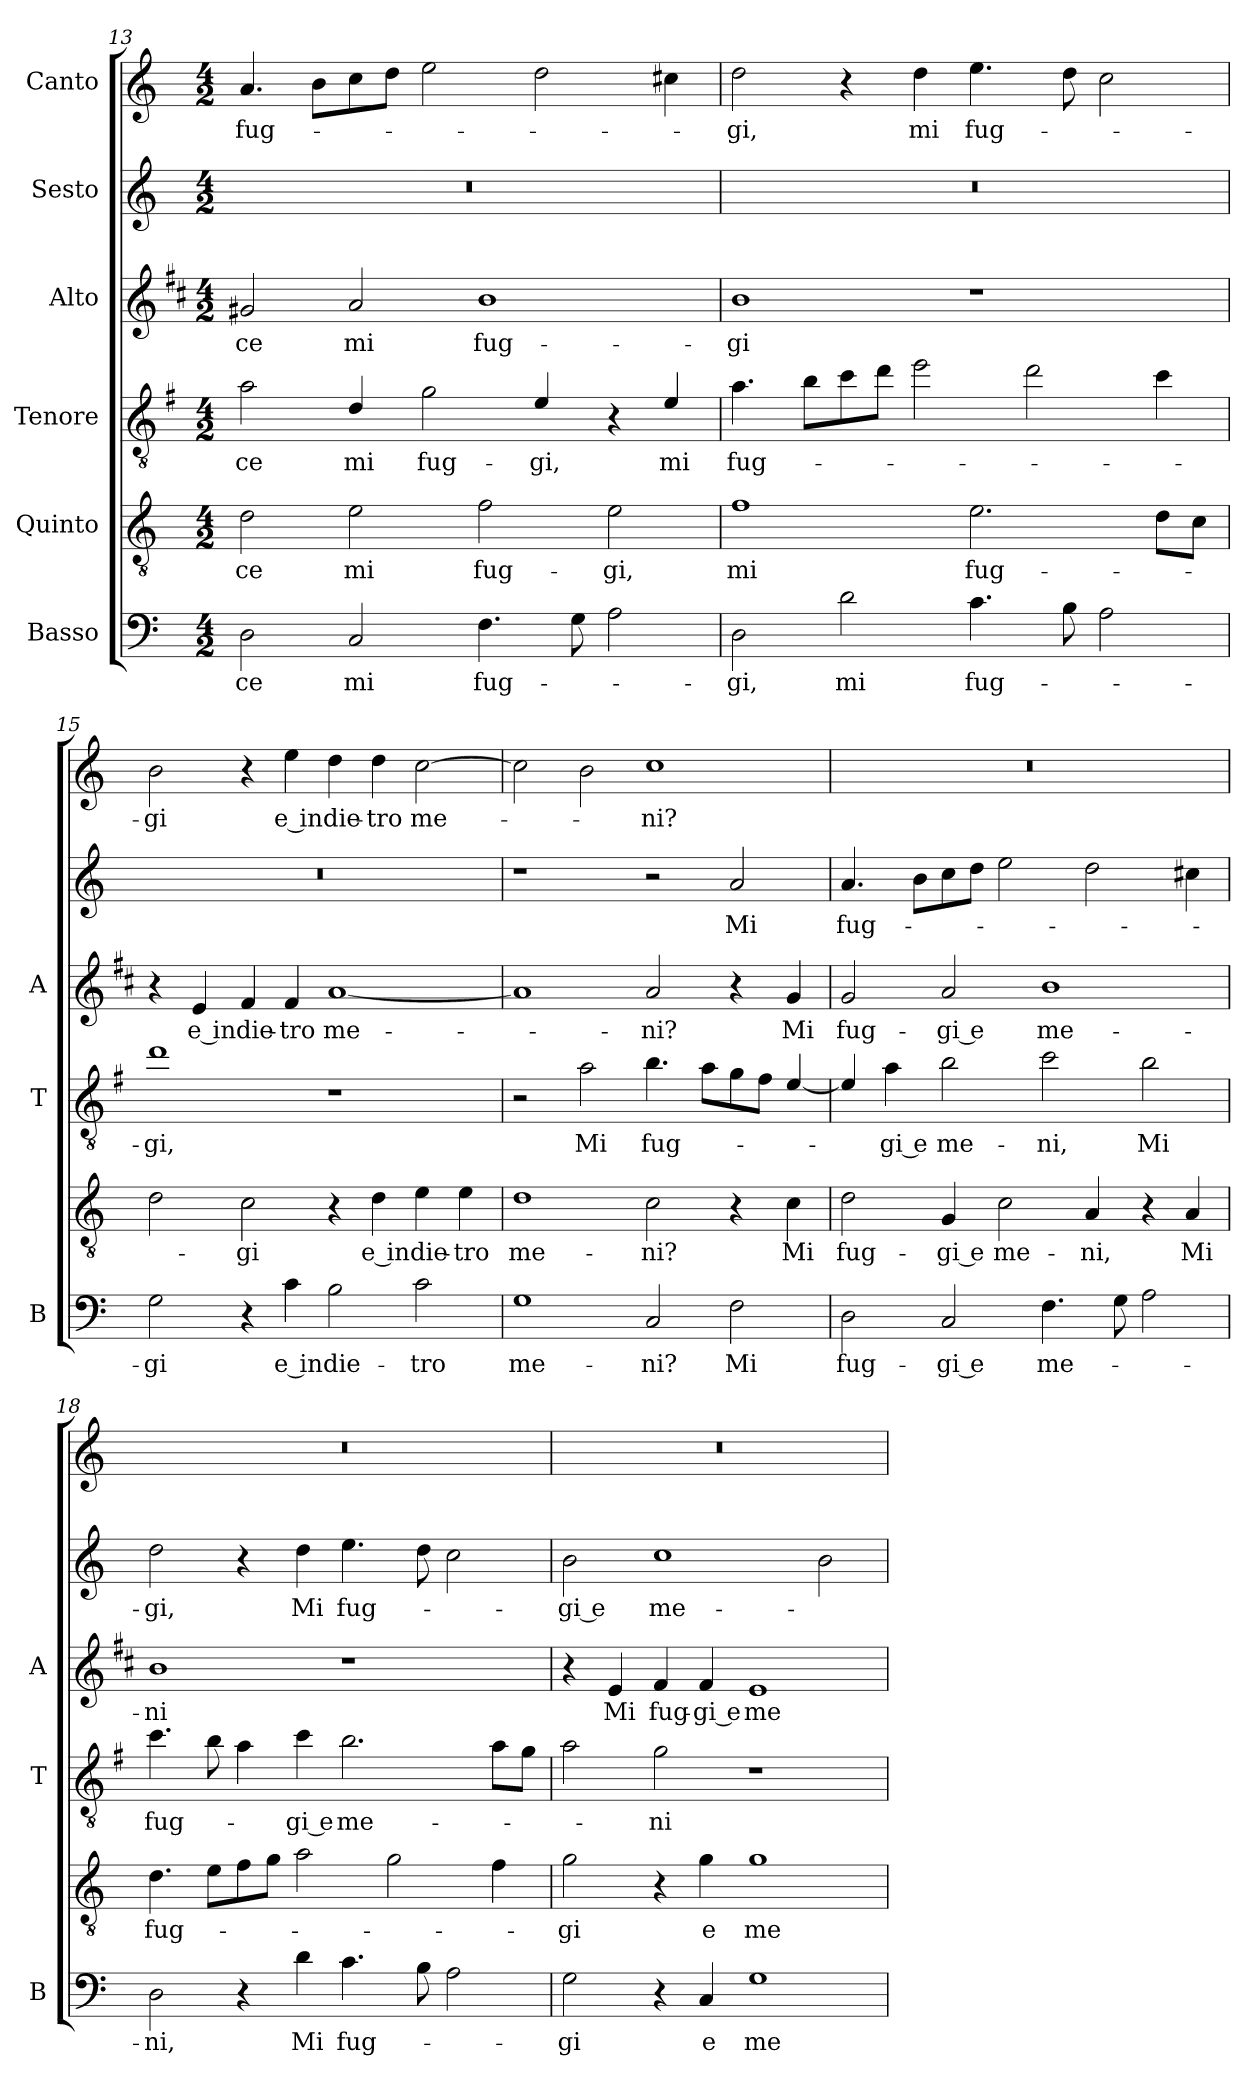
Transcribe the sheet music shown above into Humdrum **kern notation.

**kern	**text	**kern	**text	**kern	**text	**kern	**text	**kern	**text	**kern	**text
*part6	*part6	*part5	*part5	*part4	*part4	*part3	*part3	*part2	*part2	*part1	*part1
*staff6	*staff6	*staff5	*staff5	*staff4	*staff4	*staff3	*staff3	*staff2	*staff2	*staff1	*staff1
*I"Basso	*	*I"Quinto	*	*I"Tenore	*	*I"Alto	*	*I"Sesto	*	*I"Canto	*
*I'B	*	*	*	*I'T	*	*I'A	*	*	*	*	*
!!LO:LB:g=z
*clefF4	*	*clefGv2	*	*clefGv2	*	*clefG2	*	*clefG2	*	*clefG2	*
*	*	*	*	*ITrd4c7	*	*ITrd1c2	*	*	*	*	*
*k[]	*	*k[]	*	*k[]	*	*k[]	*	*k[]	*	*k[]	*
*C:	*	*C:	*	*C:	*	*C:	*	*C:	*	*C:	*
*M4/2	*	*M4/2	*	*M4/2	*	*M4/2	*	*M4/2	*	*M4/2	*
=13	=13	=13	=13	=13	=13	=13	=13	=13	=13	=13	=13
!	!LO:LY:b	!	!LO:LY:b	!	!LO:LY:b	!	!LO:LY:b	!	!	!	!LO:LY:b
2D\	-ce	2d\	-ce	2d\	-ce	2f#X/	-ce	0r	.	4.a/	fug-
.	.	.	.	.	.	.	.	.	.	8b\L	.
!	!LO:LY:b	!	!LO:LY:b	!	!LO:LY:b	!	!LO:LY:b	!	!	!	!
2C/	mi	2e\	mi	4G/	mi	2g/	mi	.	.	8cc\	.
.	.	.	.	.	.	.	.	.	.	8dd\J	.
!	!	!	!	!	!LO:LY:b	!	!	!	!	!	!
.	.	.	.	2c\	fug-	.	.	.	.	2ee\	.
!	!LO:LY:b	!	!LO:LY:b	!	!	!	!LO:LY:b	!	!	!	!
4.F\	fug-	2f\	fug-	.	.	1a	fug-	.	.	.	.
!	!	!	!	!	!LO:LY:b	!	!	!	!	!	!
.	.	.	.	4A/	-gi,	.	.	.	.	2dd\	.
8G\	.	.	.	.	.	.	.	.	.	.	.
!	!	!	!LO:LY:b	!	!	!	!	!	!	!	!
2A\	.	2e\	-gi,	4r	.	.	.	.	.	.	.
!	!	!	!	!	!LO:LY:b	!	!	!	!	!	!
.	.	.	.	4A/	mi	.	.	.	.	4cc#X\	.
=14	=14	=14	=14	=14	=14	=14	=14	=14	=14	=14	=14
!	!LO:LY:b	!	!LO:LY:b	!	!LO:LY:b	!	!LO:LY:b	!	!	!	!LO:LY:b
2D\	-gi,	1f	mi	4.d\	fug-	1a	-gi	0r	.	2dd\	-gi,
.	.	.	.	8e\L	.	.	.	.	.	.	.
!	!LO:LY:b	!	!	!	!	!	!	!	!	!	!
2d\	mi	.	.	8f\	.	.	.	.	.	4r	.
.	.	.	.	8g\J	.	.	.	.	.	.	.
!	!	!	!	!	!	!	!	!	!	!	!LO:LY:b
.	.	.	.	2a\	.	.	.	.	.	4dd\	mi
!	!LO:LY:b	!	!LO:LY:b	!	!	!	!	!	!	!	!LO:LY:b
4.c\	fug-	2.e\	fug-	.	.	1r	.	.	.	4.ee\	fug-
.	.	.	.	2g\	.	.	.	.	.	.	.
8B\	.	.	.	.	.	.	.	.	.	8dd\	.
2A\	.	.	.	.	.	.	.	.	.	2cc\	.
.	.	8d\L	.	4f\	.	.	.	.	.	.	.
.	.	8c\J	.	.	.	.	.	.	.	.	.
=15	=15	=15	=15	=15	=15	=15	=15	=15	=15	=15	=15
!	!LO:LY:b	!	!	!	!LO:LY:b	!	!	!	!	!	!LO:LY:b
2G\	-gi	2d\	.	1g	-gi,	4r	.	0r	.	2b\	-gi
!	!	!	!	!	!	!	!LO:LY:b	!	!	!	!
.	.	.	.	.	.	4d/	e in	.	.	.	.
!	!	!	!LO:LY:b	!	!	!	!LO:LY:b	!	!	!	!
4r	.	2c\	-gi	.	.	4e/	die-	.	.	4r	.
!	!LO:LY:b	!	!	!	!	!	!LO:LY:b	!	!	!	!LO:LY:b
4c\	e in	.	.	.	.	4e/	-tro	.	.	4ee\	e in
!	!LO:LY:b	!	!	!	!	!	!LO:LY:b	!	!	!	!LO:LY:b
2B\	die-	4r	.	1r	.	[1g	me-	.	.	4dd\	die-
!	!	!	!LO:LY:b	!	!	!	!	!	!	!	!LO:LY:b
.	.	4d\	e in	.	.	.	.	.	.	4dd\	-tro
!	!LO:LY:b	!	!LO:LY:b	!	!	!	!	!	!	!	!LO:LY:b
2c\	-tro	4e\	die-	.	.	.	.	.	.	[2cc\	me-
!	!	!	!LO:LY:b	!	!	!	!	!	!	!	!
.	.	4e\	-tro	.	.	.	.	.	.	.	.
=16	=16	=16	=16	=16	=16	=16	=16	=16	=16	=16	=16
!	!LO:LY:b	!	!LO:LY:b	!	!	!	!	!	!	!	!
1G	me-	1d	me-	2r	.	1g]	.	1r	.	2cc\]	.
!	!	!	!	!	!LO:LY:b	!	!	!	!	!	!
.	.	.	.	2d\	Mi	.	.	.	.	2b\	.
!	!LO:LY:b	!	!LO:LY:b	!	!LO:LY:b	!	!LO:LY:b	!	!	!	!LO:LY:b
2C/	-ni?	2c\	-ni?	4.e\	fug-	2g/	-ni?	2r	.	1cc	-ni?
.	.	.	.	8d\L	.	.	.	.	.	.	.
!	!LO:LY:b	!	!	!	!	!	!	!	!LO:LY:b	!	!
2F\	Mi	4r	.	8c\	.	4r	.	2a/	Mi	.	.
.	.	.	.	8B\J	.	.	.	.	.	.	.
!	!	!	!LO:LY:b	!	!	!	!LO:LY:b	!	!	!	!
.	.	4c\	Mi	[4A/	.	4f/	Mi	.	.	.	.
!!LO:LB:g=z
=17	=17	=17	=17	=17	=17	=17	=17	=17	=17	=17	=17
!	!LO:LY:b	!	!LO:LY:b	!	!	!	!LO:LY:b	!	!LO:LY:b	!	!
2D\	fug-	2d\	fug-	4A/]	.	2f/	fug-	4.a/	fug-	0r	.
!	!	!	!	!	!LO:LY:b	!	!	!	!	!	!
.	.	.	.	4d\	-gi e	.	.	.	.	.	.
.	.	.	.	.	.	.	.	8b\L	.	.	.
!	!LO:LY:b	!	!LO:LY:b	!	!LO:LY:b	!	!LO:LY:b	!	!	!	!
2C/	-gi e	4G/	-gi e	2e\	me-	2g/	-gi e	8cc\	.	.	.
.	.	.	.	.	.	.	.	8dd\J	.	.	.
!	!	!	!LO:LY:b	!	!	!	!	!	!	!	!
.	.	2c\	me-	.	.	.	.	2ee\	.	.	.
!	!LO:LY:b	!	!	!	!LO:LY:b	!	!LO:LY:b	!	!	!	!
4.F\	me-	.	.	2f\	-ni,	1a	me-	.	.	.	.
!	!	!	!LO:LY:b	!	!	!	!	!	!	!	!
.	.	4A/	-ni,	.	.	.	.	2dd\	.	.	.
8G\	.	.	.	.	.	.	.	.	.	.	.
!	!	!	!	!	!LO:LY:b	!	!	!	!	!	!
2A\	.	4r	.	2e\	Mi	.	.	.	.	.	.
!	!	!	!LO:LY:b	!	!	!	!	!	!	!	!
.	.	4A/	Mi	.	.	.	.	4cc#X\	.	.	.
=18	=18	=18	=18	=18	=18	=18	=18	=18	=18	=18	=18
!	!LO:LY:b	!	!LO:LY:b	!	!LO:LY:b	!	!LO:LY:b	!	!LO:LY:b	!	!
2D\	-ni,	4.d\	fug-	4.f\	fug-	1a	-ni	2dd\	-gi,	0r	.
.	.	8e\L	.	8e\	.	.	.	.	.	.	.
4r	.	8f\	.	4d\	.	.	.	4r	.	.	.
.	.	8g\J	.	.	.	.	.	.	.	.	.
!	!LO:LY:b	!	!	!	!LO:LY:b	!	!	!	!LO:LY:b	!	!
4d\	Mi	2a\	.	4f\	-gi e	.	.	4dd\	Mi	.	.
!	!LO:LY:b	!	!	!	!LO:LY:b	!	!	!	!LO:LY:b	!	!
4.c\	fug-	.	.	2.e\	me-	1r	.	4.ee\	fug-	.	.
.	.	2g\	.	.	.	.	.	.	.	.	.
8B\	.	.	.	.	.	.	.	8dd\	.	.	.
2A\	.	.	.	.	.	.	.	2cc\	.	.	.
.	.	4f\	.	8d\L	.	.	.	.	.	.	.
.	.	.	.	8c\J	.	.	.	.	.	.	.
=19	=19	=19	=19	=19	=19	=19	=19	=19	=19	=19	=19
!	!LO:LY:b	!	!LO:LY:b	!	!	!	!	!	!LO:LY:b	!	!
2G\	-gi	2g\	-gi	2d\	.	4r	.	2b\	-gi e	0r	.
!	!	!	!	!	!	!	!LO:LY:b	!	!	!	!
.	.	.	.	.	.	4d/	Mi	.	.	.	.
!	!	!	!	!	!LO:LY:b	!	!LO:LY:b	!	!LO:LY:b	!	!
4r	.	4r	.	2c\	-ni	4e/	fug-	1cc	me-	.	.
!	!LO:LY:b	!	!LO:LY:b	!	!	!	!LO:LY:b	!	!	!	!
4C/	e	4g\	e	.	.	4e/	-gi e	.	.	.	.
!	!LO:LY:b	!	!LO:LY:b	!	!	!	!LO:LY:b	!	!	!	!
1G	me-	1g	me-	1r	.	1d	me-	.	.	.	.
.	.	.	.	.	.	.	.	2b\	.	.	.
=	=	=	=	=	=	=	=	=	=	=	=
*-	*-	*-	*-	*-	*-	*-	*-	*-	*-	*-	*-
